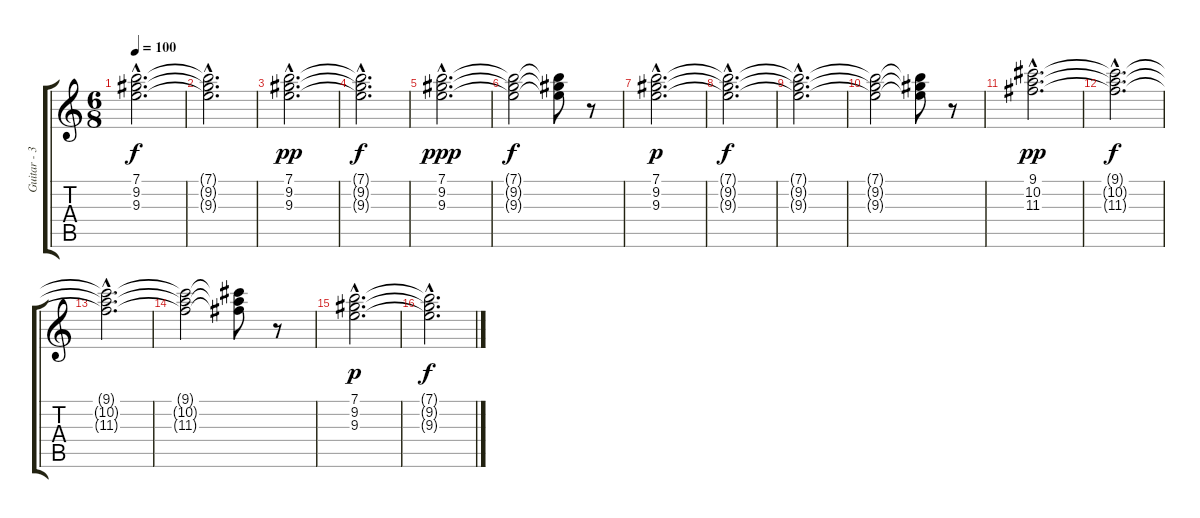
\track ("Guitar - 3" "Guitar - 3") {instrument electricguitarmuted}
\staff {score tabs}
\tuning (E4 B3 G3 D3 A2 E2) {hide}
\ts (6 8)
\tempo 100
\clef g2
\ks c
(7.1{hac t} 9.2{hac t} 9.3{hac t}).2{d dy f} |
(7.1{hac t} 9.2{hac t} 9.3{hac t}).2{d} |
(7.1{hac} 9.2{hac} 9.3{hac}).2{d dy pp} |
(7.1{hac t} 9.2{hac t} 9.3{hac t}).2{d dy f} |
(7.1{hac} 9.2{hac} 9.3{hac}).2{d dy ppp} |
(7.1{t} 9.2{t} 9.3{t}).2{dy f} (7.1{t} 9.2{t} 9.3{t}).8 r.8 |
(7.1{hac} 9.2{hac} 9.3{hac}).2{d dy p} |
(7.1{hac t} 9.2{hac t} 9.3{hac t}).2{d dy f} |
(7.1{hac t} 9.2{hac t} 9.3{hac t}).2{d} |
(7.1{t} 9.2{t} 9.3{t}).2 (7.1{t} 9.2{t} 9.3{t}).8 r.8 |
(9.1{hac} 10.2{hac} 11.3{hac}).2{d dy pp} |
(9.1{hac t} 10.2{hac t} 11.3{hac t}).2{d dy f} |
(9.1{hac t} 10.2{hac t} 11.3{hac t}).2{d} |
(9.1{t} 10.2{t} 11.3{t}).2 (9.1{t} 10.2{t} 11.3{t}).8 r.8 |
(7.1{hac} 9.2{hac} 9.3{hac}).2{d dy p} |
(7.1{hac t} 9.2{hac t} 9.3{hac t}).2{d dy f}
